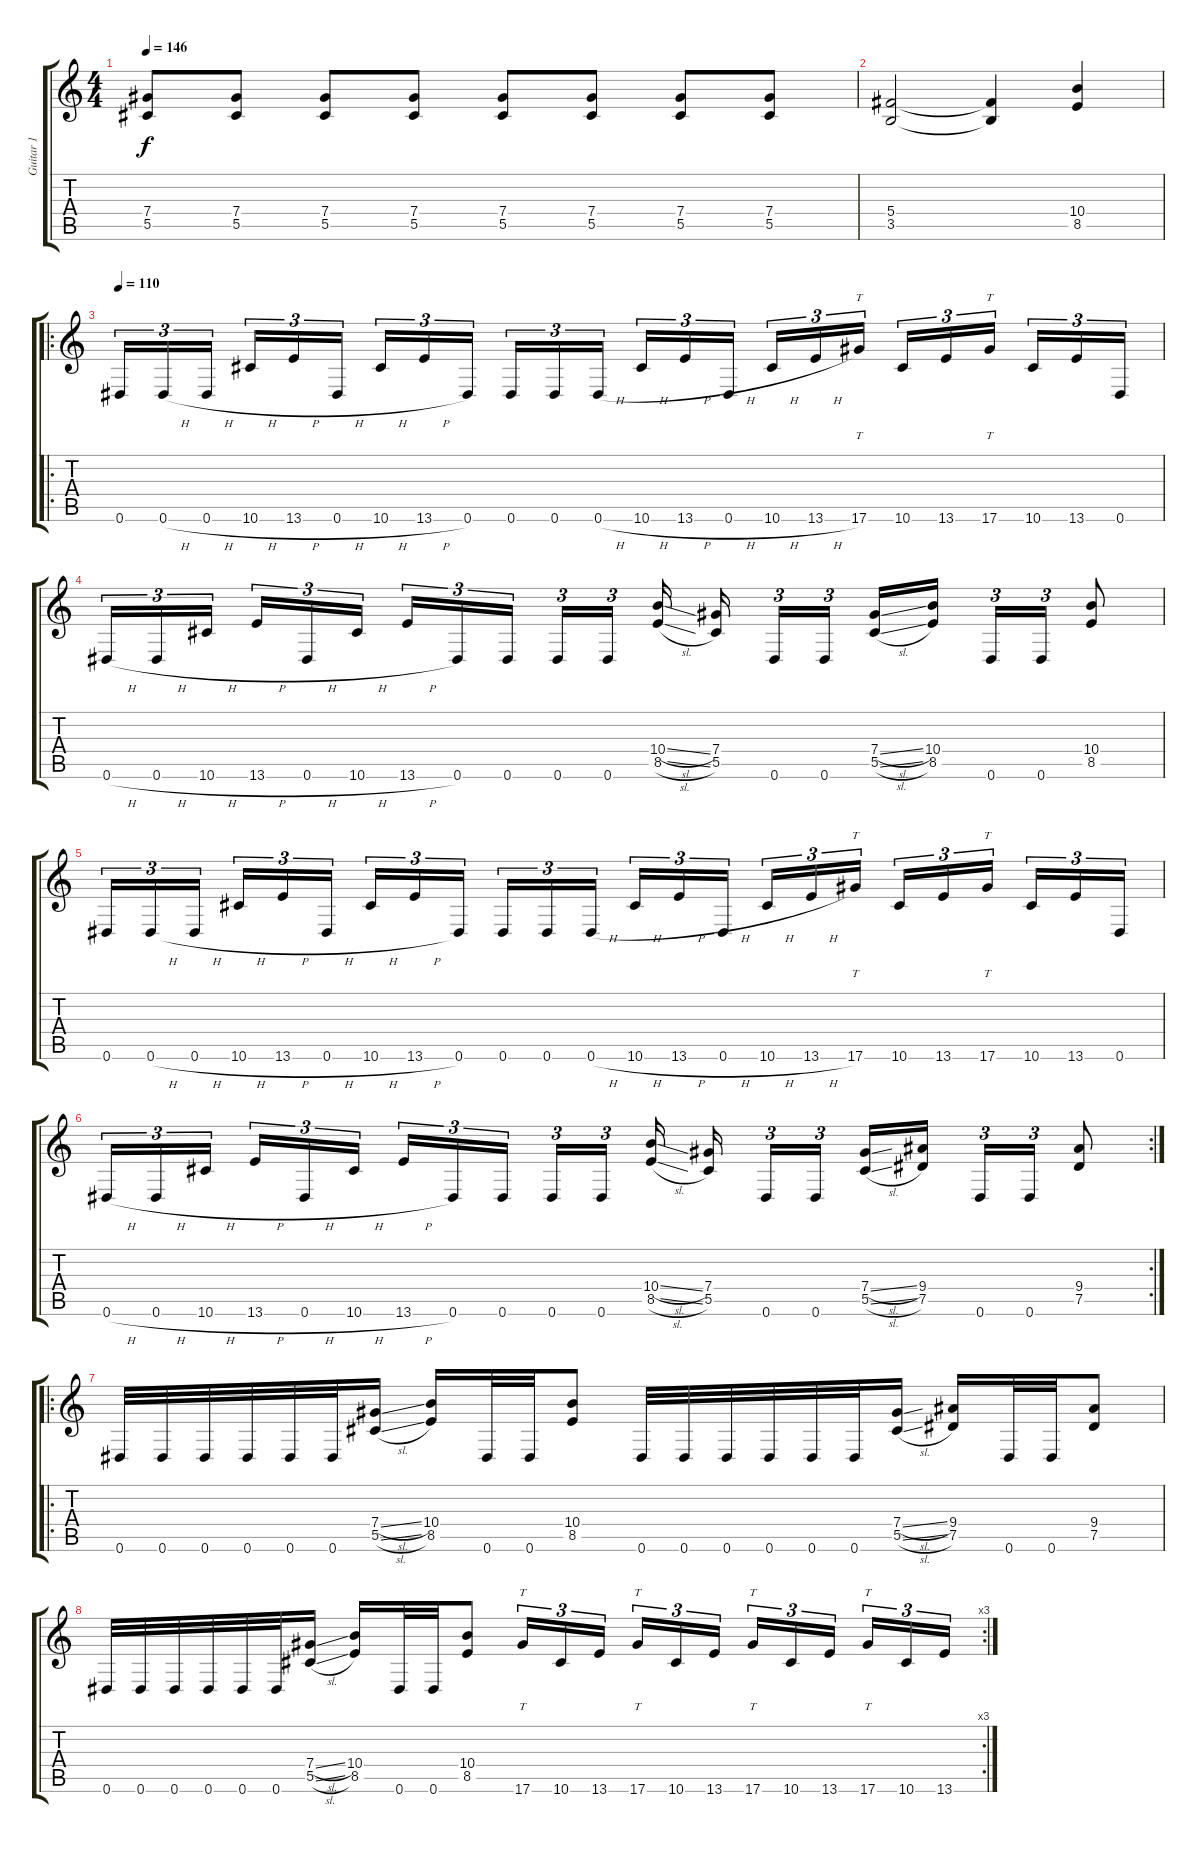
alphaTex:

\track ("Guitar 1" "Guitar 1") {instrument distortionguitar}
\staff {score tabs}
\tuning (Eb4 Bb3 Gb3 Db3 Ab2 Eb2) {hide}
\ts (4 4)
\tempo 146
\clef g2
\ks c
(7.4 5.5).8{dy f} (7.4 5.5).8 (7.4 5.5).8 (7.4 5.5).8 (7.4 5.5).8 (7.4 5.5).8 (7.4 5.5).8 (7.4 5.5).8 |
(5.4 3.5).2 (5.4{t} 3.5{t}).4 (10.4 8.5).4 |
\ro
\tempo 110
0.6.16{tu (3 2)} 0.6{h}.16{tu (3 2)} 0.6{h}.16{tu (3 2) beam splitsecondary} 10.6{h}.16{tu (3 2)} 13.6{h}.16{tu (3 2)} 0.6{h}.16{tu (3 2)} 10.6{h}.16{tu (3 2)} 13.6{h}.16{tu (3 2)} 0.6.16{tu (3 2) beam splitsecondary} 0.6.16{tu (3 2)} 0.6.16{tu (3 2)} 0.6{h}.16{tu (3 2)} 10.6{h}.16{tu (3 2)} 13.6{h}.16{tu (3 2)} 0.6{h}.16{tu (3 2) beam splitsecondary} 10.6{h}.16{tu (3 2)} 13.6{h}.16{tu (3 2)} 17.6.16{tt tu (3 2)} 10.6.16{tu (3 2)} 13.6.16{tu (3 2)} 17.6.16{tt tu (3 2) beam splitsecondary} 10.6.16{tu (3 2)} 13.6.16{tu (3 2)} 0.6.16{tu (3 2)} |
0.6{h}.16{tu (3 2)} 0.6{h}.16{tu (3 2)} 10.6{h}.16{tu (3 2) beam splitsecondary} 13.6{h}.16{tu (3 2)} 0.6{h}.16{tu (3 2)} 10.6{h}.16{tu (3 2)} 13.6{h}.16{tu (3 2)} 0.6.16{tu (3 2)} 0.6.16{tu (3 2) beam splitsecondary} 0.6.16{tu (3 2)} 0.6.16{tu (3 2) beam splitsecondary} (10.4{sl} 8.5{sl}).16 (7.4 5.5).16{beam splitsecondary} 0.6.16{tu (3 2)} 0.6.16{tu (3 2) beam splitsecondary} (7.4{sl} 5.5{sl}).16 (10.4 8.5).16 0.6.16{tu (3 2)} 0.6.16{tu (3 2)} (10.4 8.5).8 |
0.6.16{tu (3 2)} 0.6{h}.16{tu (3 2)} 0.6{h}.16{tu (3 2) beam splitsecondary} 10.6{h}.16{tu (3 2)} 13.6{h}.16{tu (3 2)} 0.6{h}.16{tu (3 2)} 10.6{h}.16{tu (3 2)} 13.6{h}.16{tu (3 2)} 0.6.16{tu (3 2) beam splitsecondary} 0.6.16{tu (3 2)} 0.6.16{tu (3 2)} 0.6{h}.16{tu (3 2)} 10.6{h}.16{tu (3 2)} 13.6{h}.16{tu (3 2)} 0.6{h}.16{tu (3 2) beam splitsecondary} 10.6{h}.16{tu (3 2)} 13.6{h}.16{tu (3 2)} 17.6.16{tt tu (3 2)} 10.6.16{tu (3 2)} 13.6.16{tu (3 2)} 17.6.16{tt tu (3 2) beam splitsecondary} 10.6.16{tu (3 2)} 13.6.16{tu (3 2)} 0.6.16{tu (3 2)} |
\rc 2
0.6{h}.16{tu (3 2)} 0.6{h}.16{tu (3 2)} 10.6{h}.16{tu (3 2) beam splitsecondary} 13.6{h}.16{tu (3 2)} 0.6{h}.16{tu (3 2)} 10.6{h}.16{tu (3 2)} 13.6{h}.16{tu (3 2)} 0.6.16{tu (3 2)} 0.6.16{tu (3 2) beam splitsecondary} 0.6.16{tu (3 2)} 0.6.16{tu (3 2) beam splitsecondary} (10.4{sl} 8.5{sl}).16 (7.4 5.5).16{beam splitsecondary} 0.6.16{tu (3 2)} 0.6.16{tu (3 2) beam splitsecondary} (7.4{sl} 5.5{sl}).16 (9.4 7.5).16 0.6.16{tu (3 2)} 0.6.16{tu (3 2)} (9.4 7.5).8 |
\ro
0.6.32 0.6.32 0.6.32 0.6.32 0.6.32 0.6.32 (7.4{sl} 5.5{sl}).16 (10.4 8.5).16 0.6.32 0.6.32 (10.4 8.5).8 0.6.32 0.6.32 0.6.32 0.6.32 0.6.32 0.6.32 (7.4{sl} 5.5{sl}).16 (9.4 7.5).16 0.6.32 0.6.32 (9.4 7.5).8 |
\rc 3
0.6.32 0.6.32 0.6.32 0.6.32 0.6.32 0.6.32 (7.4{sl} 5.5{sl}).16 (10.4 8.5).16 0.6.32 0.6.32 (10.4 8.5).8 17.6.16{tt tu (3 2)} 10.6.16{tu (3 2)} 13.6.16{tu (3 2) beam splitsecondary} 17.6.16{tt tu (3 2)} 10.6.16{tu (3 2)} 13.6.16{tu (3 2)} 17.6.16{tt tu (3 2)} 10.6.16{tu (3 2)} 13.6.16{tu (3 2) beam splitsecondary} 17.6.16{tt tu (3 2)} 10.6.16{tu (3 2)} 13.6.16{tu (3 2)}
